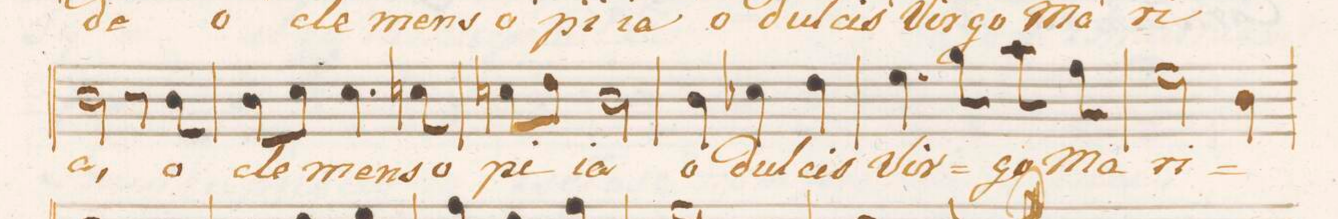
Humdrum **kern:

**kern	**text	**dynam
*I"Tenore.	*	*
*clefC4	*	*
*k[b-e-]	*	*
*M3/4	*	*
2A\	-a,	.
8r	.	.
8A\	o	.
=56	=56	=56
8A\L	cle-	.
8B-\J	.	.
4.B-\	-mens	.
8Bn\	o	.
=57	=57	=57
8Bn\L	pi-	.
8c\J	.	.
2A\	-ia	.
=58	=58	=58
4A\	o	.
4B-X\	dul-	.
4c\	-cis	.
=59	=59	=59
4.d\	Vir-	.
8f\	.	.
8g\	-go	.
8e-\	Ma-	.
=60	=60	=60
2d\	-ri-	.
4A\	.	.
=61	=61	=61
*-	*-	*-
